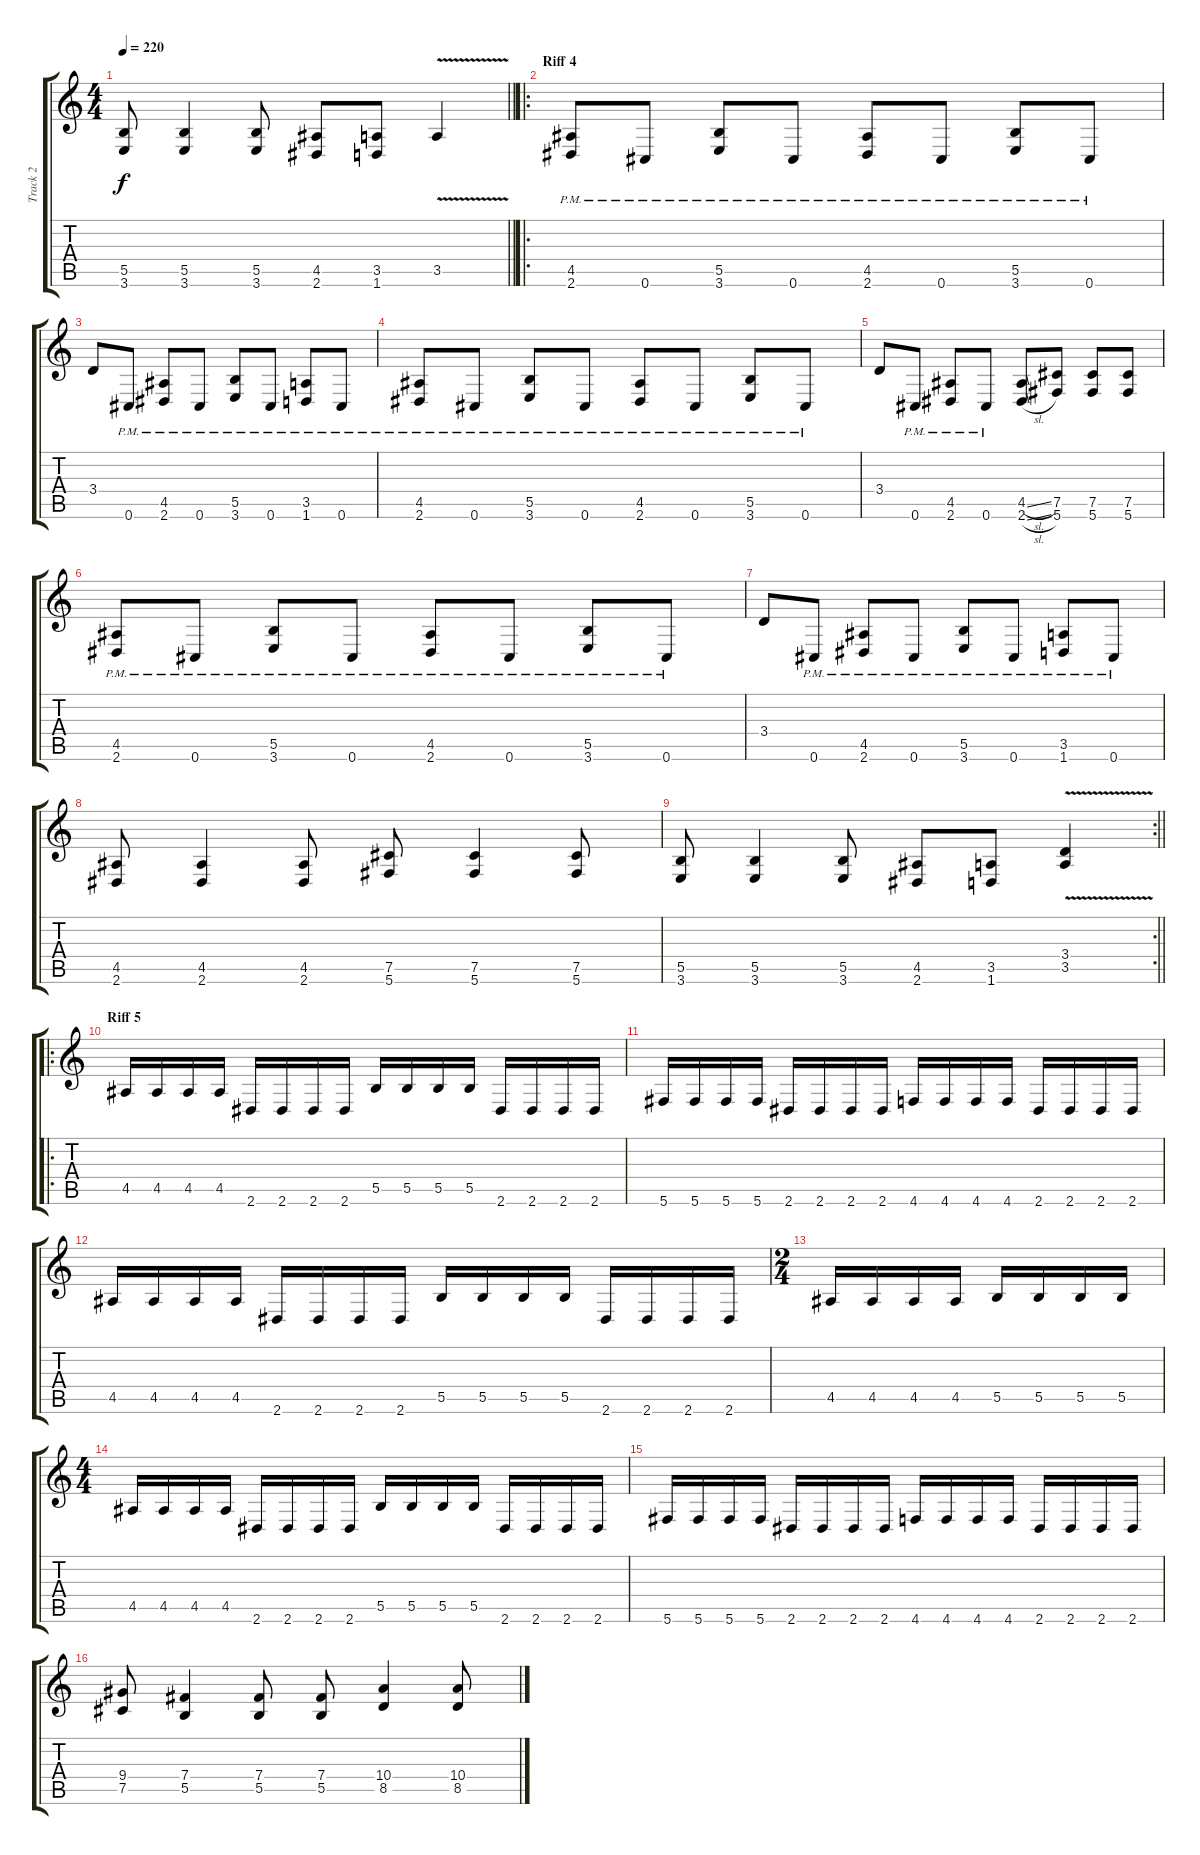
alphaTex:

\track ("Track 2" "Track 2") {instrument distortionguitar}
\staff {score tabs}
\tuning (Db4 Ab3 E3 B2 Gb2 Db2) {hide}
\ts (4 4)
\tempo 220
\clef g2
\barLineRight lightlight
\ks c
(5.5 3.6).8{dy f} (5.5 3.6).4 (5.5 3.6).8 (4.5 2.6).8 (3.5 1.6).8 3.5{v}.4{instrument guitarharmonics} |
\ro
\section ("" "Riff 4")
(4.5{pm} 2.6{pm}).8{instrument distortionguitar} 0.6{pm}.8 (5.5{pm} 3.6{pm}).8 0.6{pm}.8 (4.5{pm} 2.6{pm}).8 0.6{pm}.8 (5.5{pm} 3.6{pm}).8 0.6{pm}.8 |
3.4.8{instrument guitarharmonics} 0.6{pm}.8{instrument distortionguitar} (4.5{pm} 2.6{pm}).8 0.6{pm}.8 (5.5{pm} 3.6{pm}).8 0.6{pm}.8 (3.5{pm} 1.6{pm}).8 0.6{pm}.8 |
(4.5{pm} 2.6{pm}).8 0.6{pm}.8 (5.5{pm} 3.6{pm}).8 0.6{pm}.8 (4.5{pm} 2.6{pm}).8 0.6{pm}.8 (5.5{pm} 3.6{pm}).8 0.6{pm}.8 |
3.4.8{instrument guitarharmonics} 0.6{pm}.8{instrument distortionguitar} (4.5{pm} 2.6{pm}).8 0.6{pm}.8 (4.5{sl} 2.6{sl}).8 (7.5 5.6).8 (7.5 5.6).8 (7.5 5.6).8 |
(4.5{pm} 2.6{pm}).8 0.6{pm}.8 (5.5{pm} 3.6{pm}).8 0.6{pm}.8 (4.5{pm} 2.6{pm}).8 0.6{pm}.8 (5.5{pm} 3.6{pm}).8 0.6{pm}.8 |
3.4.8{instrument guitarharmonics} 0.6{pm}.8{instrument distortionguitar} (4.5{pm} 2.6{pm}).8 0.6{pm}.8 (5.5{pm} 3.6{pm}).8 0.6{pm}.8 (3.5{pm} 1.6{pm}).8 0.6{pm}.8 |
(4.5 2.6).8 (4.5 2.6).4 (4.5 2.6).8 (7.5 5.6).8 (7.5 5.6).4 (7.5 5.6).8 |
\rc 2
\barLineRight lightlight
(5.5 3.6).8 (5.5 3.6).4 (5.5 3.6).8 (4.5 2.6).8 (3.5 1.6).8 (3.4 3.5{v}).4 |
\ro
\section ("" "Riff 5")
4.5.16 4.5.16 4.5.16 4.5.16 2.6.16 2.6.16 2.6.16 2.6.16 5.5.16 5.5.16 5.5.16 5.5.16 2.6.16 2.6.16 2.6.16 2.6.16 |
5.6.16 5.6.16 5.6.16 5.6.16 2.6.16 2.6.16 2.6.16 2.6.16 4.6.16 4.6.16 4.6.16 4.6.16 2.6.16 2.6.16 2.6.16 2.6.16 |
4.5.16 4.5.16 4.5.16 4.5.16 2.6.16 2.6.16 2.6.16 2.6.16 5.5.16 5.5.16 5.5.16 5.5.16 2.6.16 2.6.16 2.6.16 2.6.16 |
\ts (2 4)
4.5.16 4.5.16 4.5.16 4.5.16 5.5.16 5.5.16 5.5.16 5.5.16 |
\ts (4 4)
4.5.16 4.5.16 4.5.16 4.5.16 2.6.16 2.6.16 2.6.16 2.6.16 5.5.16 5.5.16 5.5.16 5.5.16 2.6.16 2.6.16 2.6.16 2.6.16 |
5.6.16 5.6.16 5.6.16 5.6.16 2.6.16 2.6.16 2.6.16 2.6.16 4.6.16 4.6.16 4.6.16 4.6.16 2.6.16 2.6.16 2.6.16 2.6.16 |
(9.4 7.5).8 (7.4 5.5).4 (7.4 5.5).8 (7.4 5.5).8 (10.4 8.5).4 (10.4 8.5).8
